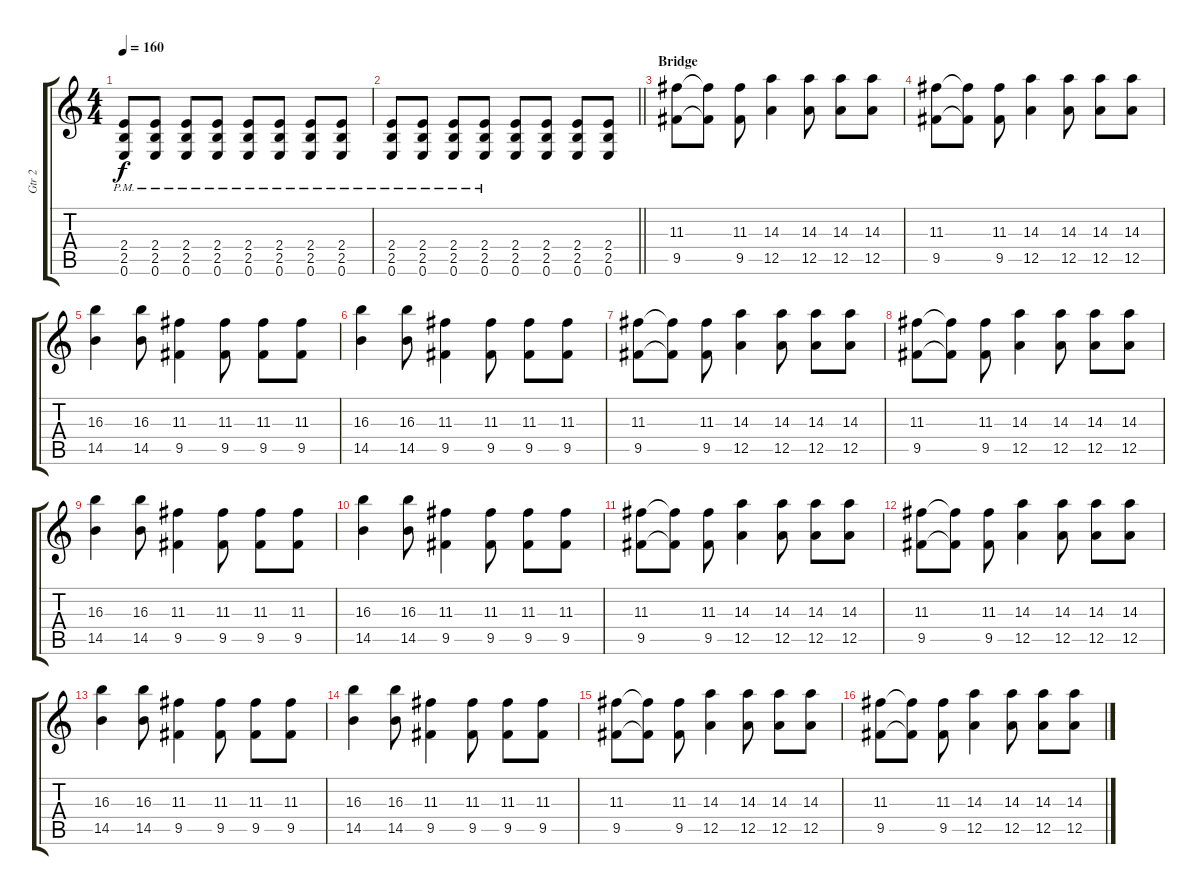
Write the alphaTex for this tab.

\track ("Gtr 2" "Gtr 2") {instrument distortionguitar}
\staff {score tabs}
\tuning (E4 B3 G3 D3 A2 E2) {hide}
\ts (4 4)
\tempo 160
\clef g2
\ks c
(2.4{pm} 2.5{pm} 0.6{pm}).8{dy f} (2.4{pm} 2.5{pm} 0.6{pm}).8 (2.4{pm} 2.5{pm} 0.6{pm}).8 (2.4{pm} 2.5{pm} 0.6{pm}).8 (2.4{pm} 2.5{pm} 0.6{pm}).8 (2.4{pm} 2.5{pm} 0.6{pm}).8 (2.4{pm} 2.5{pm} 0.6{pm}).8 (2.4{pm} 2.5{pm} 0.6{pm}).8 |
\barLineRight lightlight
(2.4{pm} 2.5{pm} 0.6{pm}).8 (2.4{pm} 2.5{pm} 0.6{pm}).8 (2.4{pm} 2.5{pm} 0.6{pm}).8 (2.4{pm} 2.5{pm} 0.6{pm}).8 (2.4 2.5 0.6).8 (2.4 2.5 0.6).8 (2.4 2.5 0.6).8 (2.4 2.5 0.6).8 |
\section ("" "Bridge")
(11.3 9.5).8 (11.3{t} 9.5{t}).8 (11.3 9.5).8 (14.3 12.5).4 (14.3 12.5).8 (14.3 12.5).8 (14.3 12.5).8 |
(11.3 9.5).8 (11.3{t} 9.5{t}).8 (11.3 9.5).8 (14.3 12.5).4 (14.3 12.5).8 (14.3 12.5).8 (14.3 12.5).8 |
(16.3 14.5).4 (16.3 14.5).8 (11.3 9.5).4 (11.3 9.5).8 (11.3 9.5).8 (11.3 9.5).8 |
(16.3 14.5).4 (16.3 14.5).8 (11.3 9.5).4 (11.3 9.5).8 (11.3 9.5).8 (11.3 9.5).8 |
(11.3 9.5).8 (11.3{t} 9.5{t}).8 (11.3 9.5).8 (14.3 12.5).4 (14.3 12.5).8 (14.3 12.5).8 (14.3 12.5).8 |
(11.3 9.5).8 (11.3{t} 9.5{t}).8 (11.3 9.5).8 (14.3 12.5).4 (14.3 12.5).8 (14.3 12.5).8 (14.3 12.5).8 |
(16.3 14.5).4 (16.3 14.5).8 (11.3 9.5).4 (11.3 9.5).8 (11.3 9.5).8 (11.3 9.5).8 |
(16.3 14.5).4 (16.3 14.5).8 (11.3 9.5).4 (11.3 9.5).8 (11.3 9.5).8 (11.3 9.5).8 |
(11.3 9.5).8 (11.3{t} 9.5{t}).8 (11.3 9.5).8 (14.3 12.5).4 (14.3 12.5).8 (14.3 12.5).8 (14.3 12.5).8 |
(11.3 9.5).8 (11.3{t} 9.5{t}).8 (11.3 9.5).8 (14.3 12.5).4 (14.3 12.5).8 (14.3 12.5).8 (14.3 12.5).8 |
(16.3 14.5).4 (16.3 14.5).8 (11.3 9.5).4 (11.3 9.5).8 (11.3 9.5).8 (11.3 9.5).8 |
(16.3 14.5).4 (16.3 14.5).8 (11.3 9.5).4 (11.3 9.5).8 (11.3 9.5).8 (11.3 9.5).8 |
(11.3 9.5).8 (11.3{t} 9.5{t}).8 (11.3 9.5).8 (14.3 12.5).4 (14.3 12.5).8 (14.3 12.5).8 (14.3 12.5).8 |
(11.3 9.5).8 (11.3{t} 9.5{t}).8 (11.3 9.5).8 (14.3 12.5).4 (14.3 12.5).8 (14.3 12.5).8 (14.3 12.5).8
